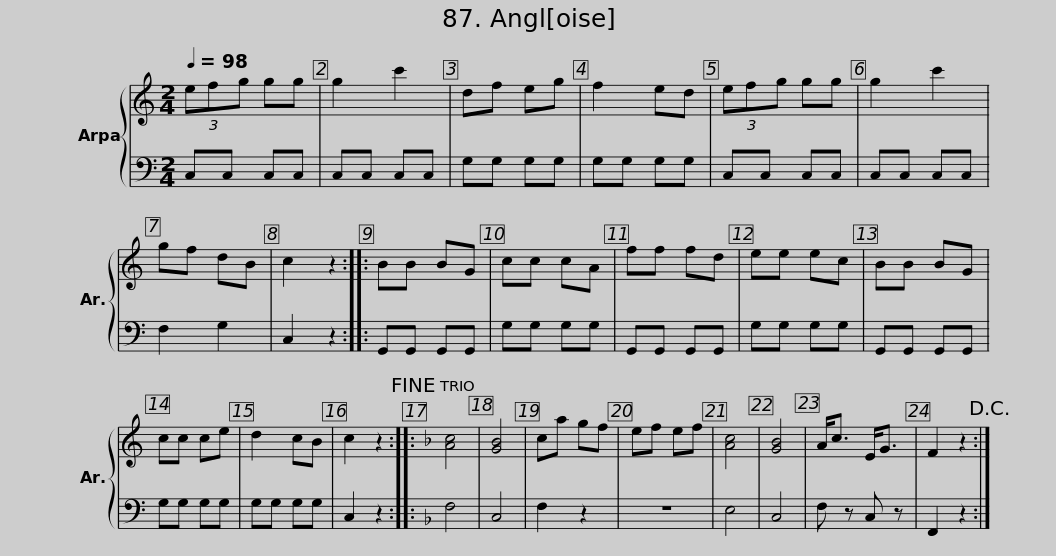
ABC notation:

X:1
%%score { 1 | 2 }
L:1/8
Q:1/4=98
M:2/4
I:linebreak $
K:C
V:1 treble
V:2 bass
V:1
 (3efg gg | g2 c'2 | df eg | f2 ed | (3efg gg | %5
 g2 c'2 | gf dB | c2 z2 :: BB BG | cc cA |$ %10
 ff fd | ee ec | BB BG | cc ce | d2 cB | %15
 c2 z2!fine! ::[K:F] [Ac]4 | [GB]4 | ca gf | ef ef | %20
 [Ac]4 | [GB]4 |$ A<c E<G | F2 z2!D.C.! :| %24
V:2
 C,C, C,C, | C,C, C,C, | G,G, G,G, | G,G, G,G, | C,C, C,C, | %5
 C,C, C,C, | F,2 G,2 | C,2 z2 :: G,,G,, G,,G,, | G,G, G,G, |$ %10
 G,,G,, G,,G,, | G,G, G,G, | G,,G,, G,,G,, | G,G, G,G, | G,G, G,G, | %15
 C,2 z2 ::[K:F] F,4 | C,4 | F,2 z2 | z4 | %20
 E,4 | C,4 |$ F, z C, z | F,,2 z2 :| %24
